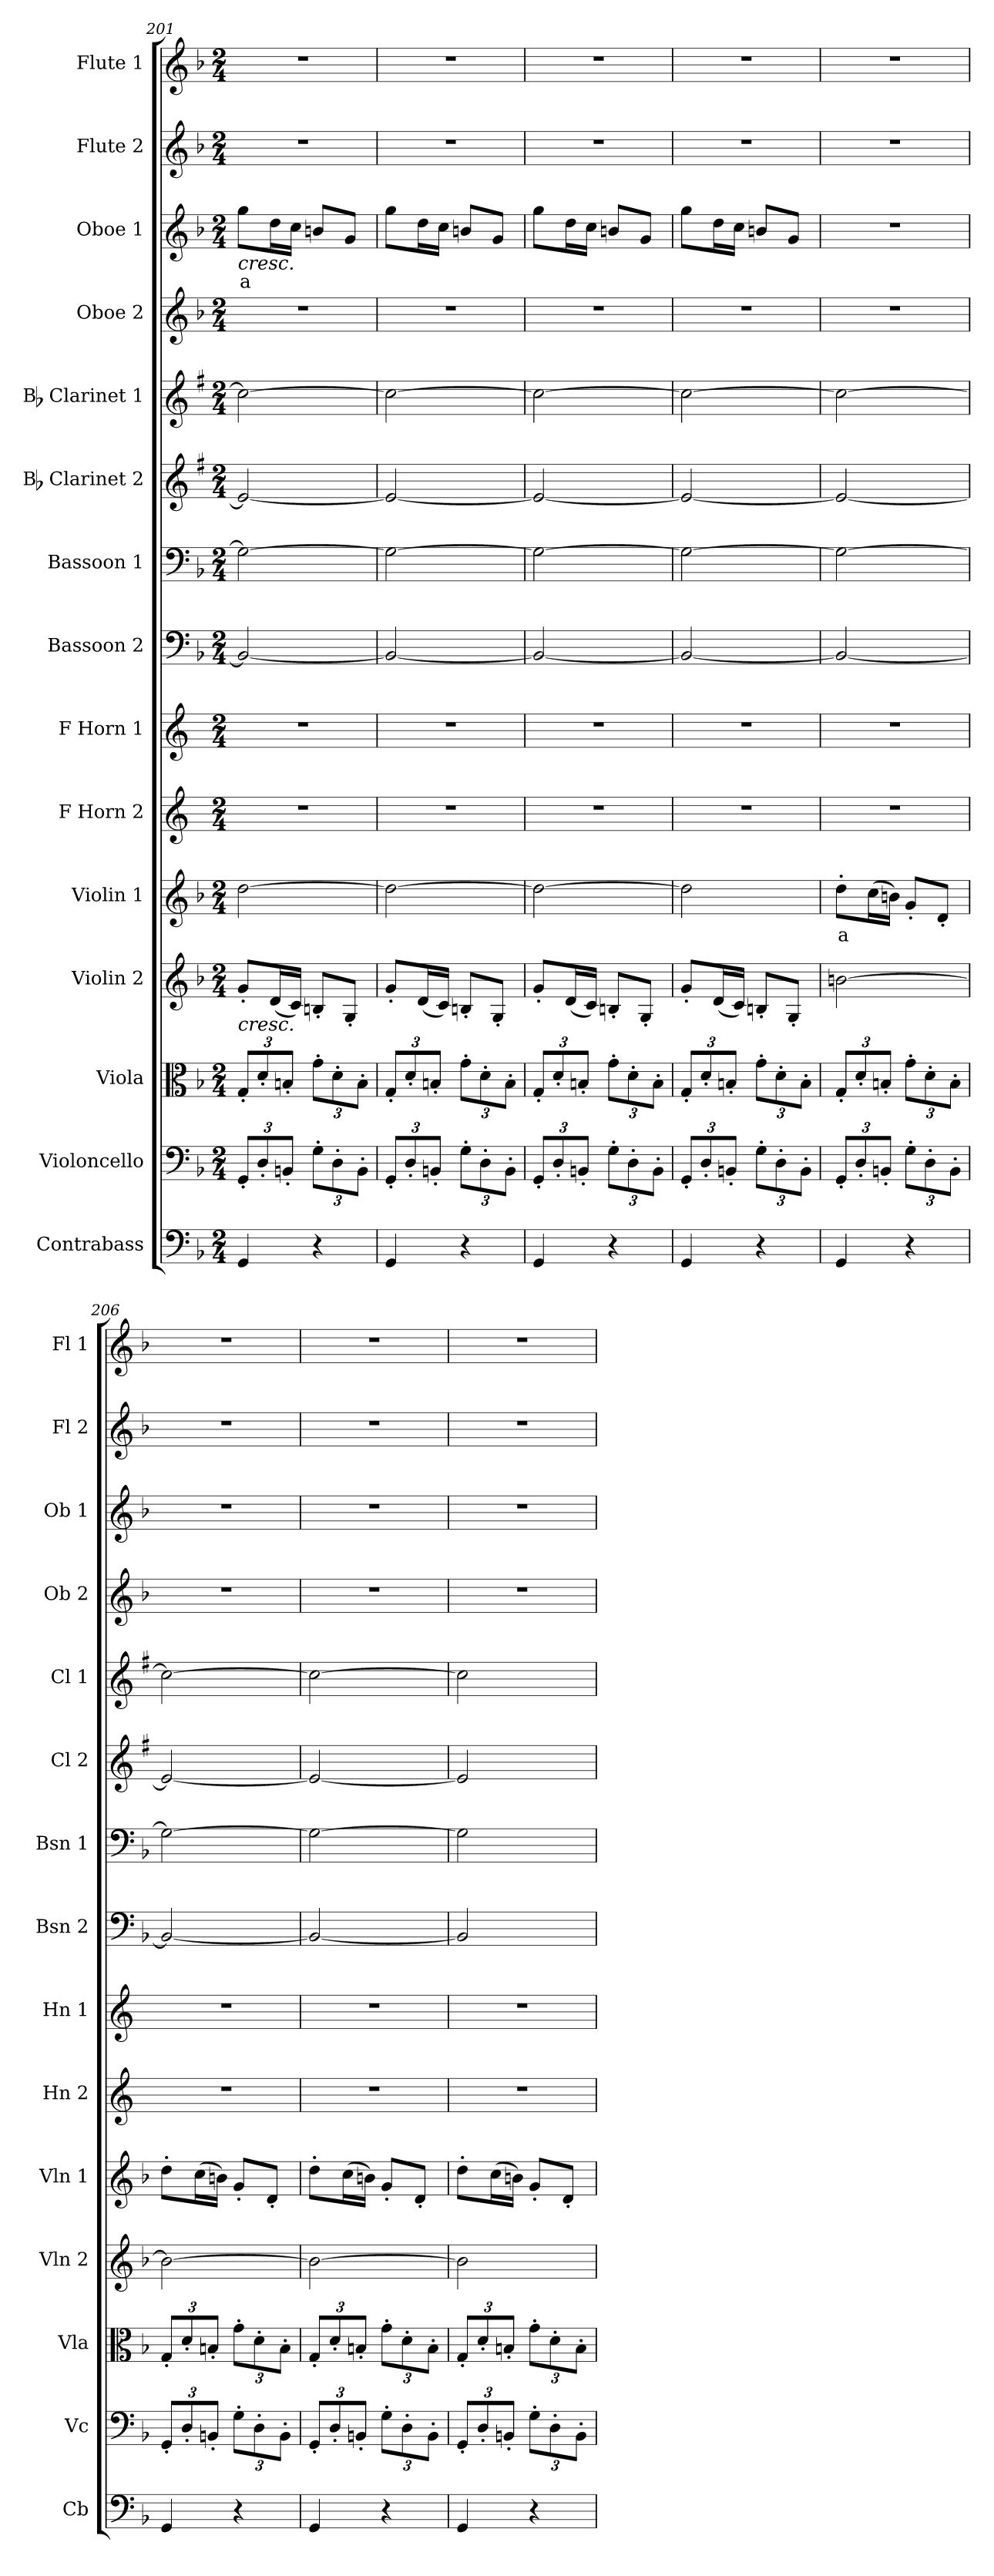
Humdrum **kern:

**kern	**kern	**kern	**kern	**kern	**text	**kern	**kern	**kern	**kern	**kern	**kern	**kern	**kern	**text	**kern	**kern
*part15	*part14	*part13	*part12	*part11	*part11	*part10	*part9	*part8	*part7	*part6	*part5	*part4	*part3	*part3	*part2	*part1
*staff15	*staff14	*staff13	*staff12	*staff11	*staff11	*staff10	*staff9	*staff8	*staff7	*staff6	*staff5	*staff4	*staff3	*staff3	*staff2	*staff1
*I"Contrabass	*I"Violoncello	*I"Viola	*I"Violin 2	*I"Violin 1	*	*I"F Horn 2	*I"F Horn 1	*I"Bassoon 2	*I"Bassoon 1	*I"Bb Clarinet 2	*I"Bb Clarinet 1	*I"Oboe 2	*I"Oboe 1	*	*I"Flute 2	*I"Flute 1
*I'Cb	*I'Vc	*I'Vla	*I'Vln 2	*I'Vln 1	*	*I'Hn 2	*I'Hn 1	*I'Bsn 2	*I'Bsn 1	*I'Cl 2	*I'Cl 1	*I'Ob 2	*I'Ob 1	*	*I'Fl 2	*I'Fl 1
*clefF4	*clefF4	*clefC3	*clefG2	*clefG2	*	*clefG2	*clefG2	*clefF4	*clefF4	*clefG2	*clefG2	*clefG2	*clefG2	*	*clefG2	*clefG2
*ITrd7c12	*	*	*	*	*	*ITrd4c7	*ITrd4c7	*	*	*ITrd1c2	*ITrd1c2	*	*	*	*	*
*k[b-]	*k[b-]	*k[b-]	*k[b-]	*k[b-]	*	*k[b-]	*k[b-]	*k[b-]	*k[b-]	*k[b-]	*k[b-]	*k[b-]	*k[b-]	*	*k[b-]	*k[b-]
*M2/4	*M2/4	*M2/4	*M2/4	*M2/4	*	*M2/4	*M2/4	*M2/4	*M2/4	*M2/4	*M2/4	*M2/4	*M2/4	*	*M2/4	*M2/4
*	*Xbrackettup	*Xbrackettup	*	*	*	*	*	*	*	*	*	*	*	*	*	*
=201	=201	=201	=201	=201	=201	=201	=201	=201	=201	=201	=201	=201	=201	=201	=201	=201
!	!	!	!	!	!	!	!	!	!	!	!	!	!LO:TX:b:i:t=cresc.	!	!	!
!	!	!	!LO:TX:b:i:t=cresc.	!	!	!	!	!	!	!	!	!	!	!	!	!
!	!	!	!	!	!	!	!	!	!	!	!	!	!	!LO:LY:b:color=#FF0000	!	!
4GGG/	12GG'/L	12G'/L	8g'/L	[2dd\	.	2r	2r	2BB/_	2G\_	2d/_	2b\_	2r	8gg\L	a	2r	2r
.	12D'/	12d'/	.	.	.	.	.	.	.	.	.	.	.	.	.	.
.	.	.	(16d/L	.	.	.	.	.	.	.	.	.	16dd\L	.	.	.
.	12BBn'/J	12Bn'/J	.	.	.	.	.	.	.	.	.	.	.	.	.	.
.	.	.	16c/JJ)	.	.	.	.	.	.	.	.	.	16cc\JJ	.	.	.
4r	12G'\L	12g'\L	8Bn'/L	.	.	.	.	.	.	.	.	.	8bn/L	.	.	.
.	12D'\	12d'\	.	.	.	.	.	.	.	.	.	.	.	.	.	.
.	.	.	8G'/J	.	.	.	.	.	.	.	.	.	8g/J	.	.	.
.	12BB'\J	12B'\J	.	.	.	.	.	.	.	.	.	.	.	.	.	.
!!LO:PB:g=z
=202	=202	=202	=202	=202	=202	=202	=202	=202	=202	=202	=202	=202	=202	=202	=202	=202
4GGG/	12GG'/L	12G'/L	8g'/L	2dd\_	.	2r	2r	2BB/_	2G\_	2d/_	2b\_	2r	8gg\L	.	2r	2r
.	12D'/	12d'/	.	.	.	.	.	.	.	.	.	.	.	.	.	.
.	.	.	(16d/L	.	.	.	.	.	.	.	.	.	16dd\L	.	.	.
.	12BBn'/J	12Bn'/J	.	.	.	.	.	.	.	.	.	.	.	.	.	.
.	.	.	16c/JJ)	.	.	.	.	.	.	.	.	.	16cc\JJ	.	.	.
4r	12G'\L	12g'\L	8Bn'/L	.	.	.	.	.	.	.	.	.	8bn/L	.	.	.
.	12D'\	12d'\	.	.	.	.	.	.	.	.	.	.	.	.	.	.
.	.	.	8G'/J	.	.	.	.	.	.	.	.	.	8g/J	.	.	.
.	12BB'\J	12B'\J	.	.	.	.	.	.	.	.	.	.	.	.	.	.
=203	=203	=203	=203	=203	=203	=203	=203	=203	=203	=203	=203	=203	=203	=203	=203	=203
4GGG/	12GG'/L	12G'/L	8g'/L	2dd\_	.	2r	2r	2BB/_	2G\_	2d/_	2b\_	2r	8gg\L	.	2r	2r
.	12D'/	12d'/	.	.	.	.	.	.	.	.	.	.	.	.	.	.
.	.	.	(16d/L	.	.	.	.	.	.	.	.	.	16dd\L	.	.	.
.	12BBn'/J	12Bn'/J	.	.	.	.	.	.	.	.	.	.	.	.	.	.
.	.	.	16c/JJ)	.	.	.	.	.	.	.	.	.	16cc\JJ	.	.	.
4r	12G'\L	12g'\L	8Bn'/L	.	.	.	.	.	.	.	.	.	8bn/L	.	.	.
.	12D'\	12d'\	.	.	.	.	.	.	.	.	.	.	.	.	.	.
.	.	.	8G'/J	.	.	.	.	.	.	.	.	.	8g/J	.	.	.
.	12BB'\J	12B'\J	.	.	.	.	.	.	.	.	.	.	.	.	.	.
=204	=204	=204	=204	=204	=204	=204	=204	=204	=204	=204	=204	=204	=204	=204	=204	=204
4GGG/	12GG'/L	12G'/L	8g'/L	2dd\]	.	2r	2r	2BB/_	2G\_	2d/_	2b\_	2r	8gg\L	.	2r	2r
.	12D'/	12d'/	.	.	.	.	.	.	.	.	.	.	.	.	.	.
.	.	.	(16d/L	.	.	.	.	.	.	.	.	.	16dd\L	.	.	.
.	12BBn'/J	12Bn'/J	.	.	.	.	.	.	.	.	.	.	.	.	.	.
.	.	.	16c/JJ)	.	.	.	.	.	.	.	.	.	16cc\JJ	.	.	.
4r	12G'\L	12g'\L	8Bn'/L	.	.	.	.	.	.	.	.	.	8bn/L	.	.	.
.	12D'\	12d'\	.	.	.	.	.	.	.	.	.	.	.	.	.	.
.	.	.	8G'/J	.	.	.	.	.	.	.	.	.	8g/J	.	.	.
.	12BB'\J	12B'\J	.	.	.	.	.	.	.	.	.	.	.	.	.	.
=205	=205	=205	=205	=205	=205	=205	=205	=205	=205	=205	=205	=205	=205	=205	=205	=205
!	!	!	!	!	!LO:LY:b:color=#FF0000	!	!	!	!	!	!	!	!	!	!	!
4GGG/	12GG'/L	12G'/L	[2bn\	8dd'\L	a	2r	2r	2BB/_	2G\_	2d/_	2b\_	2r	2r	.	2r	2r
.	12D'/	12d'/	.	.	.	.	.	.	.	.	.	.	.	.	.	.
.	.	.	.	(16cc\L	.	.	.	.	.	.	.	.	.	.	.	.
.	12BBn'/J	12Bn'/J	.	.	.	.	.	.	.	.	.	.	.	.	.	.
.	.	.	.	16bn\JJ)	.	.	.	.	.	.	.	.	.	.	.	.
4r	12G'\L	12g'\L	.	8g'/L	.	.	.	.	.	.	.	.	.	.	.	.
.	12D'\	12d'\	.	.	.	.	.	.	.	.	.	.	.	.	.	.
.	.	.	.	8d'/J	.	.	.	.	.	.	.	.	.	.	.	.
.	12BB'\J	12B'\J	.	.	.	.	.	.	.	.	.	.	.	.	.	.
=206	=206	=206	=206	=206	=206	=206	=206	=206	=206	=206	=206	=206	=206	=206	=206	=206
4GGG/	12GG'/L	12G'/L	2b\_	8dd'\L	.	2r	2r	2BB/_	2G\_	2d/_	2b\_	2r	2r	.	2r	2r
.	12D'/	12d'/	.	.	.	.	.	.	.	.	.	.	.	.	.	.
.	.	.	.	(16cc\L	.	.	.	.	.	.	.	.	.	.	.	.
.	12BBn'/J	12Bn'/J	.	.	.	.	.	.	.	.	.	.	.	.	.	.
.	.	.	.	16bn\JJ)	.	.	.	.	.	.	.	.	.	.	.	.
4r	12G'\L	12g'\L	.	8g'/L	.	.	.	.	.	.	.	.	.	.	.	.
.	12D'\	12d'\	.	.	.	.	.	.	.	.	.	.	.	.	.	.
.	.	.	.	8d'/J	.	.	.	.	.	.	.	.	.	.	.	.
.	12BB'\J	12B'\J	.	.	.	.	.	.	.	.	.	.	.	.	.	.
=207	=207	=207	=207	=207	=207	=207	=207	=207	=207	=207	=207	=207	=207	=207	=207	=207
4GGG/	12GG'/L	12G'/L	2b\_	8dd'\L	.	2r	2r	2BB/_	2G\_	2d/_	2b\_	2r	2r	.	2r	2r
.	12D'/	12d'/	.	.	.	.	.	.	.	.	.	.	.	.	.	.
.	.	.	.	(16cc\L	.	.	.	.	.	.	.	.	.	.	.	.
.	12BBn'/J	12Bn'/J	.	.	.	.	.	.	.	.	.	.	.	.	.	.
.	.	.	.	16bn\JJ)	.	.	.	.	.	.	.	.	.	.	.	.
4r	12G'\L	12g'\L	.	8g'/L	.	.	.	.	.	.	.	.	.	.	.	.
.	12D'\	12d'\	.	.	.	.	.	.	.	.	.	.	.	.	.	.
.	.	.	.	8d'/J	.	.	.	.	.	.	.	.	.	.	.	.
.	12BB'\J	12B'\J	.	.	.	.	.	.	.	.	.	.	.	.	.	.
=208	=208	=208	=208	=208	=208	=208	=208	=208	=208	=208	=208	=208	=208	=208	=208	=208
4GGG/	12GG'/L	12G'/L	2b\]	8dd'\L	.	2r	2r	2BB/]	2G\]	2d/]	2b\]	2r	2r	.	2r	2r
.	12D'/	12d'/	.	.	.	.	.	.	.	.	.	.	.	.	.	.
.	.	.	.	(16cc\L	.	.	.	.	.	.	.	.	.	.	.	.
.	12BBn'/J	12Bn'/J	.	.	.	.	.	.	.	.	.	.	.	.	.	.
.	.	.	.	16bn\JJ)	.	.	.	.	.	.	.	.	.	.	.	.
4r	12G'\L	12g'\L	.	8g'/L	.	.	.	.	.	.	.	.	.	.	.	.
.	12D'\	12d'\	.	.	.	.	.	.	.	.	.	.	.	.	.	.
.	.	.	.	8d'/J	.	.	.	.	.	.	.	.	.	.	.	.
.	12BB'\J	12B'\J	.	.	.	.	.	.	.	.	.	.	.	.	.	.
=	=	=	=	=	=	=	=	=	=	=	=	=	=	=	=	=
*-	*-	*-	*-	*-	*-	*-	*-	*-	*-	*-	*-	*-	*-	*-	*-	*-
